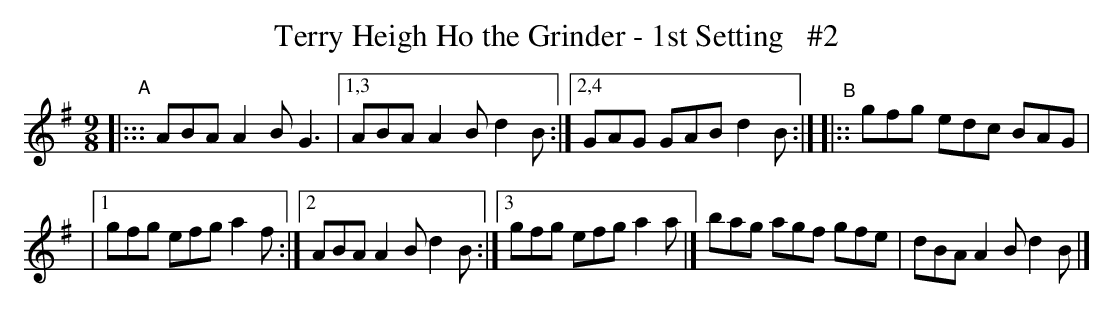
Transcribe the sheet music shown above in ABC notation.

X:1
T: Terry Heigh Ho the Grinder - 1st Setting   #2
M: 9/8
L: 1/8
K: Ador
"^A"|::: ABA A2B G3 |[1,3 ABA A2B d2B :|[2,4 GAG GAB d2B :|"^B"|:: gfg edc BAG |
|[1 gfg efg a2f :|[2 ABA A2B d2B :|[3 gfg efg a2a |] bag agf gfe | dBA A2B d2B |]
